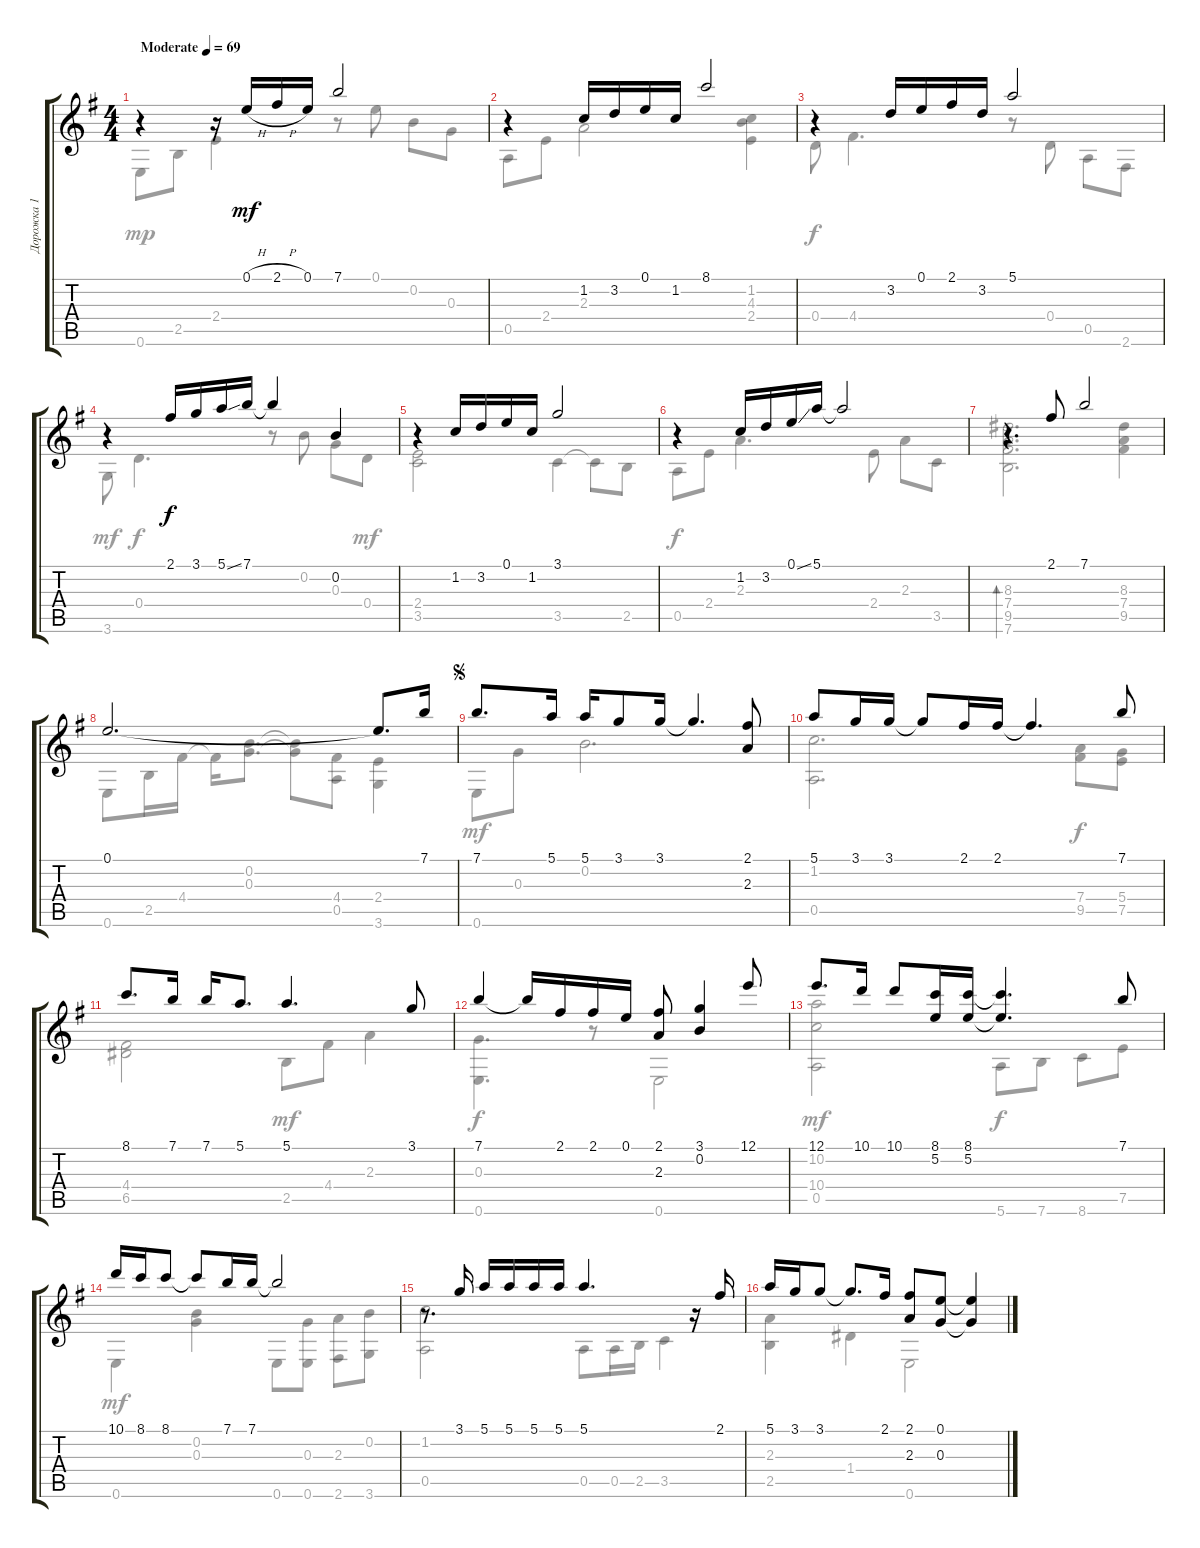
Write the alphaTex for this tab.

\track ("Дорожка 1" "Дорожка 1") {instrument acousticguitarnylon}
\staff {score tabs}
\tuning (E4 B3 G3 D3 A2 E2) {hide}
\voice
\ts (4 4)
\tempo (69 "Moderate")
\clef g2
\ks g
r.4{dy mf instrument acousticguitarnylon} r.16{beam split} 0.1{h}.16 2.1{h}.16 0.1.16 7.1.2 |
r.4 1.2.16 3.2.16 0.1.16 1.2.16 8.1.2 |
r.4 3.2.16 0.1.16 2.1.16 3.2.16 5.1.2 |
r.4 2.1.16{dy f} 3.1.16 5.1{ss}.16 7.1.16 7.1{t}.4 0.2.4 |
r.4 1.2.16 3.2.16 0.1.16 1.2.16 3.1.2 |
r.4 1.2.16 3.2.16 0.1{ss}.16 5.1.16 5.1{t}.2 |
r.4{d} 2.1.8 7.1.2 |
0.1.2{d} 0.1{t}.8{d} 7.1.16 |
\jump segno
7.1.8{d} 5.1.16 5.1.16 3.1.8 3.1.16 3.1{t}.4{d} (2.1 2.3).8 |
5.1.8 3.1.16 3.1.16 3.1{t}.8 2.1.16 2.1.16 2.1{t}.4{d} 7.1.8 |
8.1.8{d} 7.1.16 7.1.16 5.1.8{d} 5.1.4{d} 3.1.8 |
7.1.4 7.1{t}.16 2.1.16 2.1.16 0.1.16 (2.1 2.3).8 (3.1 0.2).4 12.1.8 |
12.1.8{d} 10.1.16 10.1.8 (8.1 5.2).16 (8.1 5.2).16 (8.1{t} 5.2{t}).4{d} 7.1.8 |
10.1.16 8.1.16 8.1.8 8.1{t}.8 7.1.16 7.1.16 7.1{t}.2 |
r.8{d} 3.1.16 5.1.16 5.1.16 5.1.16 5.1.16 5.1.4{d} r.16 2.1.16 |
5.1.16 3.1.16 3.1.8 3.1{t}.8{d} 2.1.16 (2.1 2.3).8 (0.1 0.3).8 (0.1{t} 0.3{t}).4
\voice
\clef g2
\ottava regular
\simile none
\ks g
0.6.8{dy mp} 2.5.8 2.4.4 r.8 0.1.8 0.2.8 0.3.8 |
0.5.8 2.4.8 2.3.2 (1.2 4.3 2.4).4 |
0.4.8{dy f} 4.4.4{d} r.8 0.4.8 0.5.8 2.6.8 |
3.6.8{dy mf} 0.4.4{d dy f} r.8 0.2.8 0.3.8 0.4.8{dy mf} |
(2.4 3.5).2 3.5.4 3.5{t}.8 2.5.8 |
0.5.8{dy f} 2.4.8 2.3.4{d} 2.4.8 2.3.8 3.5.8 |
(8.3 7.4 9.5 7.6).2{d bd 120} (8.3 7.4 9.5).4 |
0.6.8 2.5.16 4.4.16 4.4{t}.16 (0.2 0.3).8{d} (0.2{t} 0.3{t}).8 (4.4 0.5).8 (2.4 3.6).4 |
0.6.8{dy mf} 0.3.8 0.2.2{d} |
(1.2 0.5).2{d} (7.4 9.5).8{dy f} (5.4 7.5).8 |
(4.4 6.5).2 2.5.8{dy mf} 4.4.8 2.3.4 |
(0.3 0.6).4{d dy f} r.8 0.6.2 |
(10.2 10.4 0.5).2{dy mf} 5.6.8{dy f} 7.6.8 8.6.8 7.5.8 |
0.6.4{dy mf} (0.2 0.3).4 0.6.8 (0.3 0.6).8 (2.3 2.6).8 (0.2 3.6).8 |
(1.2 0.5).2 0.5.8 0.5.16 2.5.16 3.5.4 |
(2.3 2.5).4 1.4.4 0.6.2
